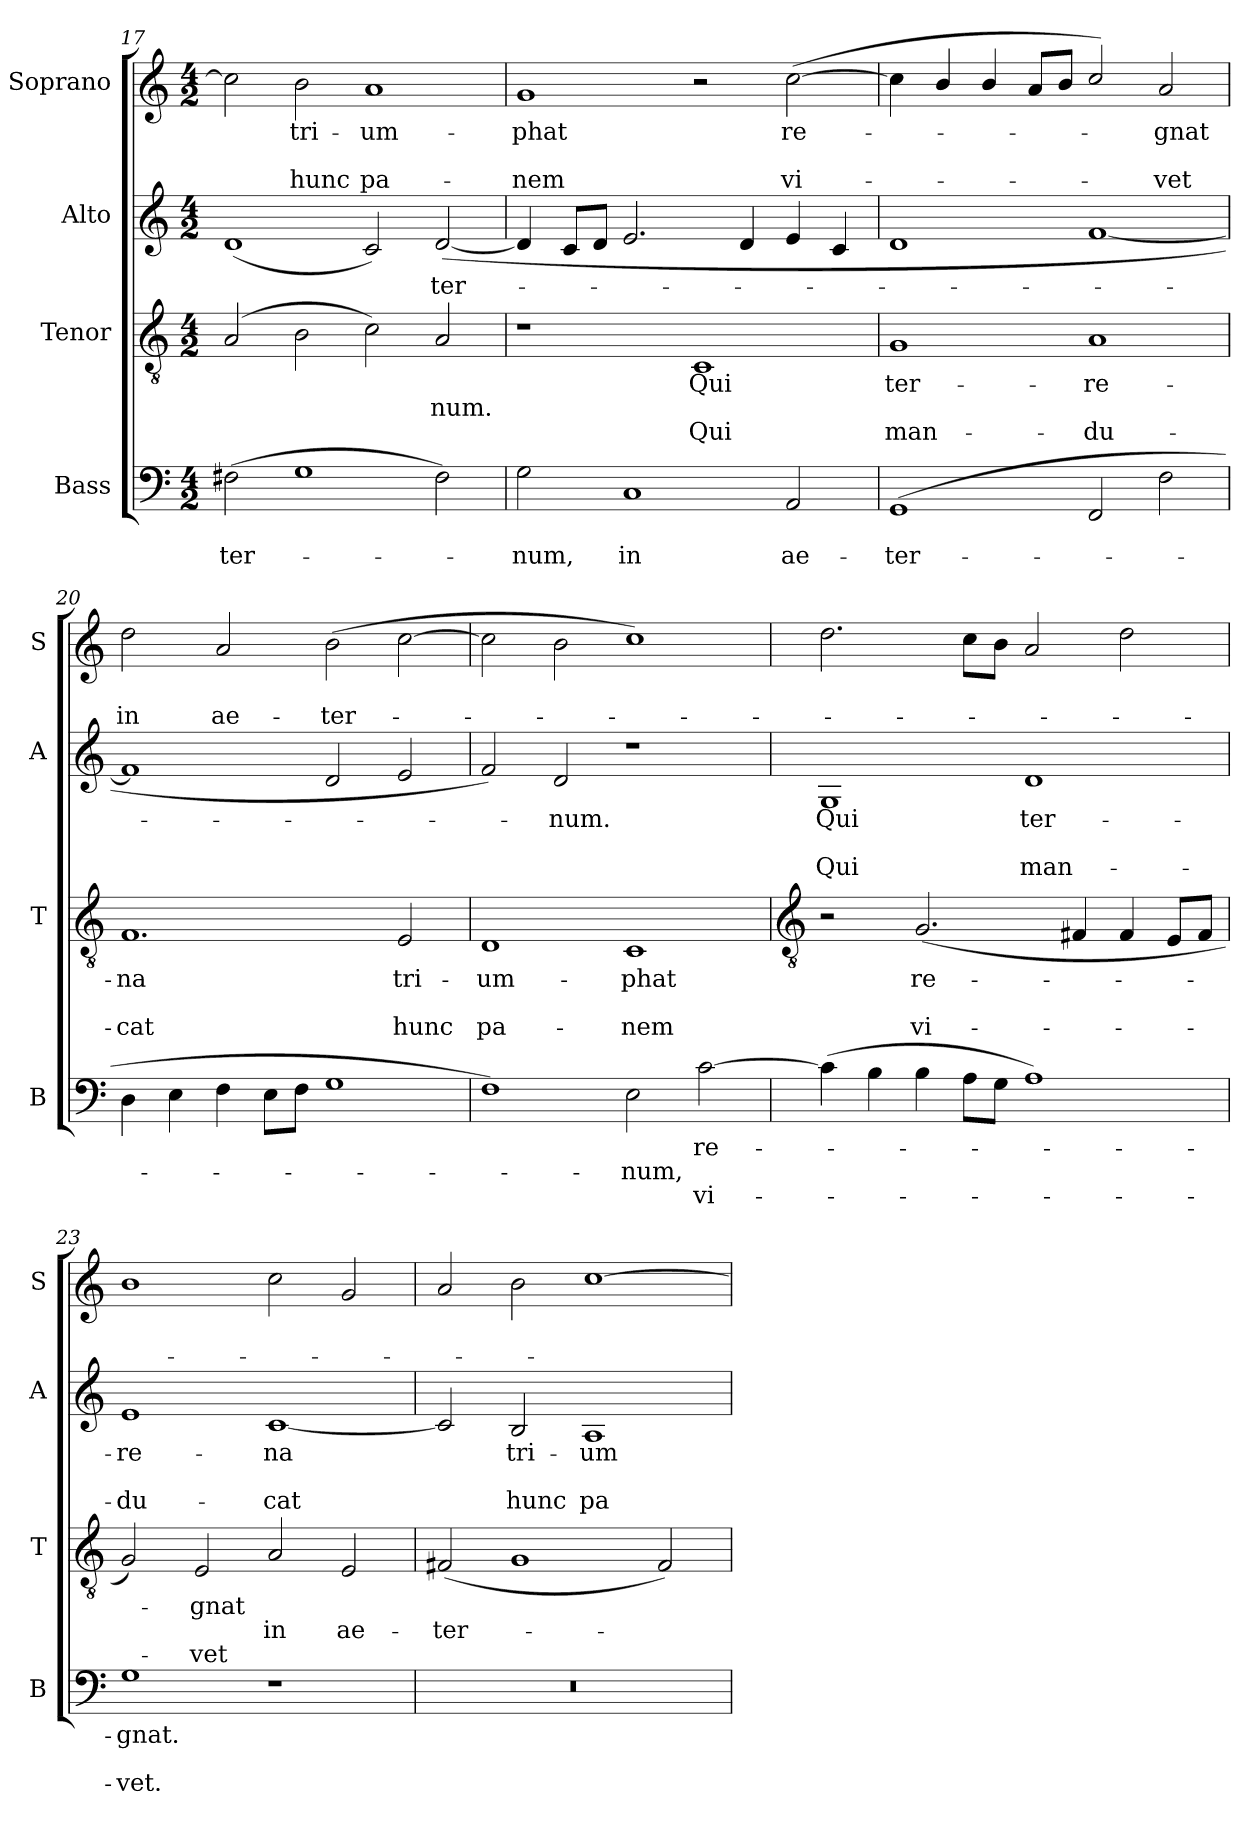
**kern	**text	**text	**text	**kern	**text	**text	**text	**kern	**text	**text	**text	**kern	**text	**text	**text
*part4	*part4	*part4	*part4	*part3	*part3	*part3	*part3	*part2	*part2	*part2	*part2	*part1	*part1	*part1	*part1
*staff4	*staff4	*staff4	*staff4	*staff3	*staff3	*staff3	*staff3	*staff2	*staff2	*staff2	*staff2	*staff1	*staff1	*staff1	*staff1
*I"Bass	*	*	*	*I"Tenor	*	*	*	*I"Alto	*	*	*	*I"Soprano	*	*	*
*I'B	*	*	*	*I'T	*	*	*	*I'A	*	*	*	*I'S	*	*	*
!!LO:LB:g=z
*clefF4	*	*	*	*clefGv2	*	*	*	*clefG2	*	*	*	*clefG2	*	*	*
*k[]	*	*	*	*k[]	*	*	*	*k[]	*	*	*	*k[]	*	*	*
*C:	*	*	*	*C:	*	*	*	*C:	*	*	*	*C:	*	*	*
*M4/2	*	*	*	*M4/2	*	*	*	*M4/2	*	*	*	*M4/2	*	*	*
=17	=17	=17	=17	=17	=17	=17	=17	=17	=17	=17	=17	=17	=17	=17	=17
!	!	!LO:LY:b	!	!	!	!	!	!	!	!	!	!	!	!	!
(>2F#X	.	-ter-	.	(>2A	.	.	.	(<1d	.	.	.	2cc]	.	.	.
!	!	!	!	!	!	!	!	!	!	!	!	!	!LO:LY:b	!	!LO:LY:b
1G	.	.	.	2B	.	.	.	.	.	.	.	2b	tri-	.	-hunc
!	!	!	!	!	!	!	!	!	!	!	!	!	!LO:LY:b	!	!LO:LY:b
.	.	.	.	2c)	.	.	.	2c)	.	.	.	1a	um-	.	-pa-
!	!	!	!	!	!	!LO:LY:b	!	!	!LO:LY:b	!	!	!	!	!	!
2F#)	.	.	.	2A	.	-num.	.	(<[2d	ter-	.	.	.	.	.	.
=18	=18	=18	=18	=18	=18	=18	=18	=18	=18	=18	=18	=18	=18	=18	=18
!	!	!LO:LY:b	!	!	!	!	!	!	!	!	!	!	!LO:LY:b	!	!LO:LY:b
2G	.	num,	.	1r	.	.	.	4d]	.	.	.	1g	-phat	.	nem
.	.	.	.	.	.	.	.	8cL	.	.	.	.	.	.	.
.	.	.	.	.	.	.	.	8dJ	.	.	.	.	.	.	.
!	!	!LO:LY:b	!	!	!	!	!	!	!	!	!	!	!	!	!
1C	.	in	.	.	.	.	.	2.e	.	.	.	.	.	.	.
!	!	!	!	!	!LO:LY:b	!	!LO:LY:b	!	!	!	!	!	!	!	!
.	.	.	.	1C	Qui	.	Qui	.	.	.	.	2r	.	.	.
.	.	.	.	.	.	.	.	4d	.	.	.	.	.	.	.
!	!	!LO:LY:b	!	!	!	!	!	!	!	!	!	!	!LO:LY:b	!	!LO:LY:b
2AA	.	ae-	.	.	.	.	.	4e	.	.	.	(<[2cc	re-	.	vi-
.	.	.	.	.	.	.	.	4c	.	.	.	.	.	.	.
=19	=19	=19	=19	=19	=19	=19	=19	=19	=19	=19	=19	=19	=19	=19	=19
!	!	!LO:LY:b	!	!	!LO:LY:b	!	!LO:LY:b	!	!	!	!	!	!	!	!
(>1GG	.	-ter-	.	1G	ter-	.	-man-	1d	.	.	.	4cc]	.	.	.
.	.	.	.	.	.	.	.	.	.	.	.	4b/	.	.	.
.	.	.	.	.	.	.	.	.	.	.	.	4b/	.	.	.
.	.	.	.	.	.	.	.	.	.	.	.	8aL	.	.	.
.	.	.	.	.	.	.	.	.	.	.	.	8bJ	.	.	.
!	!	!	!	!	!LO:LY:b	!	!LO:LY:b	!	!	!	!	!	!	!	!
2FF	.	.	.	1A	-re-	.	-du-	[1f	.	.	.	2cc/)	.	.	.
!	!	!	!	!	!	!	!	!	!	!	!	!	!LO:LY:b	!	!LO:LY:b
2F	.	.	.	.	.	.	.	.	.	.	.	2a	gnat	.	vet
=20	=20	=20	=20	=20	=20	=20	=20	=20	=20	=20	=20	=20	=20	=20	=20
!	!	!	!	!	!LO:LY:b	!	!LO:LY:b	!	!	!	!	!	!	!LO:LY:b	!
4D	.	.	.	1.F	-na	.	cat	1f]	.	.	.	2dd	.	in	.
4E	.	.	.	.	.	.	.	.	.	.	.	.	.	.	.
!	!	!	!	!	!	!	!	!	!	!	!	!	!	!LO:LY:b	!
4F	.	.	.	.	.	.	.	.	.	.	.	2a	.	ae-	.
8EL	.	.	.	.	.	.	.	.	.	.	.	.	.	.	.
8FJ	.	.	.	.	.	.	.	.	.	.	.	.	.	.	.
!	!	!	!	!	!	!	!	!	!	!	!	!	!	!LO:LY:b	!
1G	.	.	.	.	.	.	.	2d	.	.	.	(>2b	.	-ter-	.
!	!	!	!	!	!LO:LY:b	!	!LO:LY:b	!	!	!	!	!	!	!	!
.	.	.	.	2E	tri-	.	-hunc	2e	.	.	.	[2cc	.	.	.
=21	=21	=21	=21	=21	=21	=21	=21	=21	=21	=21	=21	=21	=21	=21	=21
!	!	!	!	!	!LO:LY:b	!	!LO:LY:b	!	!	!	!	!	!	!	!
1F)	.	.	.	1D	um-	.	-pa-	2f)	.	.	.	2cc]	.	.	.
!	!	!	!	!	!	!	!	!	!LO:LY:b	!	!	!	!	!	!
.	.	.	.	.	.	.	.	2d	num.	.	.	2b	.	.	.
!	!	!LO:LY:b	!	!	!LO:LY:b	!	!LO:LY:b	!	!	!	!	!	!	!	!
2E	.	num,	.	1C	-phat	.	nem	1r	.	.	.	1cc)	.	.	.
!	!LO:LY:b	!	!LO:LY:b	!	!	!	!	!	!	!	!	!	!	!	!
[2c	re-	.	vi-	.	.	.	.	.	.	.	.	.	.	.	.
!!LO:LB:g=z
=22	=22	=22	=22	=22	=22	=22	=22	=22	=22	=22	=22	=22	=22	=22	=22
*	*	*	*	*clefGv2	*	*	*	*	*	*	*	*	*	*	*
!	!	!	!	!	!	!	!	!	!LO:LY:b	!	!LO:LY:b	!	!	!	!
(>4c]	.	.	.	2r	.	.	.	1G	Qui	.	Qui	2.dd	.	.	.
4B	.	.	.	.	.	.	.	.	.	.	.	.	.	.	.
!	!	!	!	!	!LO:LY:b	!	!LO:LY:b	!	!	!	!	!	!	!	!
4B	.	.	.	(<2.G	re-	.	vi-	.	.	.	.	.	.	.	.
8AL	.	.	.	.	.	.	.	.	.	.	.	8ccL	.	.	.
8GJ	.	.	.	.	.	.	.	.	.	.	.	8bJ	.	.	.
!	!	!	!	!	!	!	!	!	!LO:LY:b	!	!LO:LY:b	!	!	!	!
1A)	.	.	.	.	.	.	.	1d	ter-	.	-man-	2a	.	.	.
.	.	.	.	4F#X	.	.	.	.	.	.	.	.	.	.	.
.	.	.	.	4F#	.	.	.	.	.	.	.	2dd	.	.	.
.	.	.	.	8EL	.	.	.	.	.	.	.	.	.	.	.
.	.	.	.	8F#J	.	.	.	.	.	.	.	.	.	.	.
=23	=23	=23	=23	=23	=23	=23	=23	=23	=23	=23	=23	=23	=23	=23	=23
!	!LO:LY:b	!	!LO:LY:b	!	!	!	!	!	!LO:LY:b	!	!LO:LY:b	!	!	!	!
1G	gnat.	.	vet.	2G)	.	.	.	1e	-re-	.	-du-	1b	.	.	.
!	!	!	!	!	!LO:LY:b	!	!LO:LY:b	!	!	!	!	!	!	!	!
.	.	.	.	2E	gnat	.	vet	.	.	.	.	.	.	.	.
!	!	!	!	!	!	!LO:LY:b	!	!	!LO:LY:b	!	!LO:LY:b	!	!	!	!
1r	.	.	.	2A	.	in	.	[1c	-na	.	cat	2cc	.	.	.
!	!	!	!	!	!	!LO:LY:b	!	!	!	!	!	!	!	!	!
.	.	.	.	2E	.	ae-	.	.	.	.	.	2g	.	.	.
=24	=24	=24	=24	=24	=24	=24	=24	=24	=24	=24	=24	=24	=24	=24	=24
!	!	!	!	!	!	!LO:LY:b	!	!	!	!	!	!	!	!	!
0r	.	.	.	(<2F#X	.	-ter-	.	2c]	.	.	.	2a	.	.	.
!	!	!	!	!	!	!	!	!	!LO:LY:b	!	!LO:LY:b	!	!	!	!
.	.	.	.	1G	.	.	.	2B	tri-	.	-hunc	2b	.	.	.
!	!	!	!	!	!	!	!	!	!LO:LY:b	!	!LO:LY:b	!	!	!	!
.	.	.	.	.	.	.	.	1A	um-	.	-pa-	[1cc	.	.	.
.	.	.	.	2F#)	.	.	.	.	.	.	.	.	.	.	.
=	=	=	=	=	=	=	=	=	=	=	=	=	=	=	=
*-	*-	*-	*-	*-	*-	*-	*-	*-	*-	*-	*-	*-	*-	*-	*-
